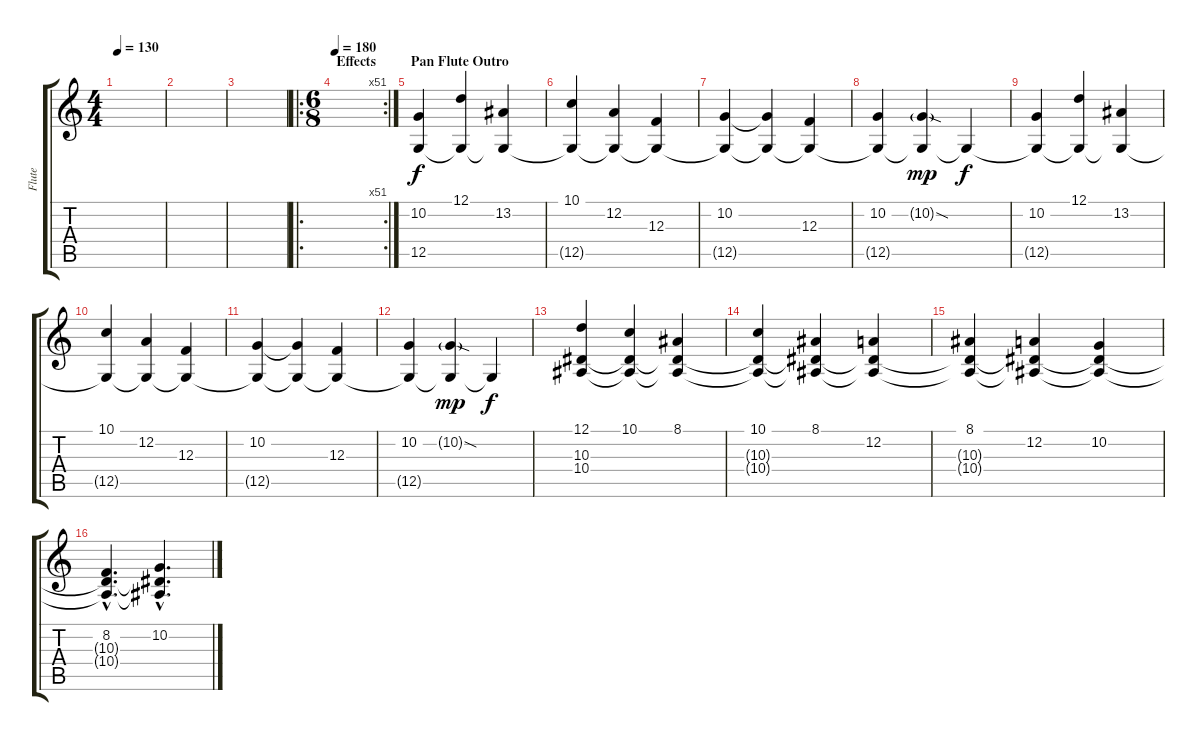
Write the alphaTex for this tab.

\track ("Flute" "Flute") {instrument panflute}
\staff {score tabs}
\tuning (D4 A3 F3 C3 G2 D2) {hide}
\ts (4 4)
\tempo 130
\clef g2
\ks c
|
|
|
\ro
\rc 51
\ts (6 8)
\section ("" "Effects")
\tempo 180
|
\section ("" "Pan Flute Outro")
(10.2 12.5).4 (12.1 12.5{t}).4 (13.2 12.5{t}).4 |
(10.1 12.5{t}).4 (12.2 12.5{t}).4 (12.3 12.5{t}).4 |
(10.2 12.5{t}).4 (10.2{t} 12.5{t}).4 (12.3 12.5{t}).4 |
(10.2 12.5{t}).4 (10.2{sod g} 12.5{t}).4{dy mp} 12.5{t}.4{dy f} |
(10.2 12.5{t}).4 (12.1 12.5{t}).4 (13.2 12.5{t}).4 |
(10.1 12.5{t}).4 (12.2 12.5{t}).4 (12.3 12.5{t}).4 |
(10.2 12.5{t}).4 (10.2{t} 12.5{t}).4 (12.3 12.5{t}).4 |
(10.2 12.5{t}).4 (10.2{sod g} 12.5{t}).4{dy mp} 12.5{t}.4{dy f} |
(12.1 10.3 10.4).4 (10.1 10.3{t} 10.4{t}).4 (8.1 10.3{t} 10.4{t}).4 |
(10.1 10.3{t} 10.4{t}).4 (8.1 10.3{t} 10.4{t}).4 (12.2 10.3{t} 10.4{t}).4 |
(8.1 10.3{t} 10.4{t}).4 (12.2 10.3{t} 10.4{t}).4 (10.2 10.3{t} 10.4{t}).4 |
(8.2{hac} 10.3{hac t} 10.4{hac t}).4{d} (10.2{hac} 10.3{hac t} 10.4{hac t}).4{d}
